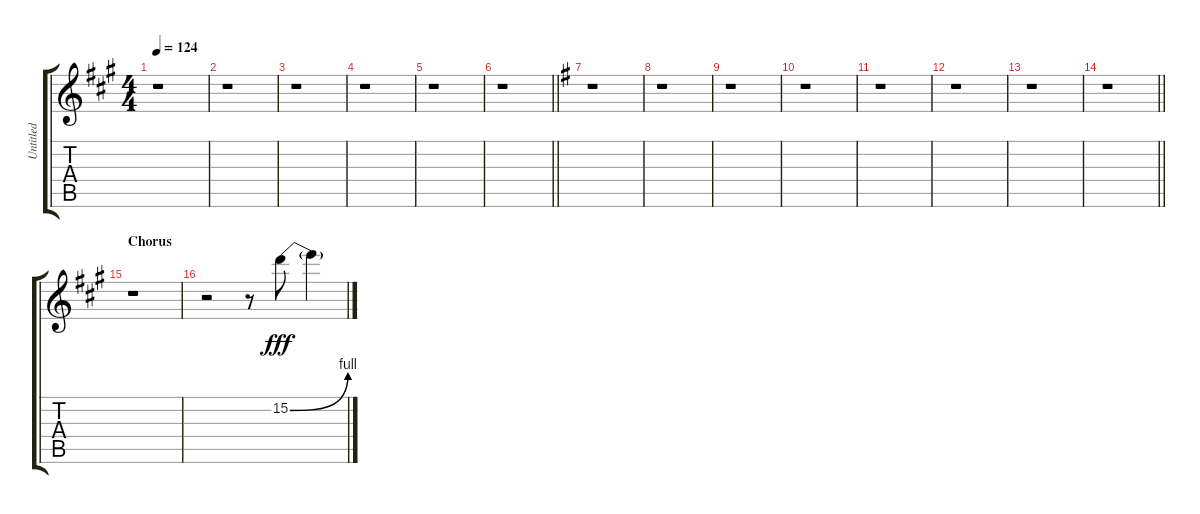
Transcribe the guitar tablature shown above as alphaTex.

\track ("Untitled" "Untitled") {instrument distortionguitar}
\staff {score tabs}
\tuning (E4 B3 G3 D3 A2 E2) {hide}
\ts (4 4)
\tempo 124
\clef g2
\ks a
r.1{dy f} |
r.1 |
r.1 |
r.1 |
r.1 |
\barLineRight lightlight
r.1 |
\ks g
r.1 |
r.1 |
r.1 |
r.1 |
r.1 |
r.1 |
r.1 |
\barLineRight lightlight
r.1 |
\section ("" "Chorus")
\ks a
r.1 |
r.2 r.8 15.2{be (bend 0 0 60 4)}.8{dy fff} 15.2{t}.4
